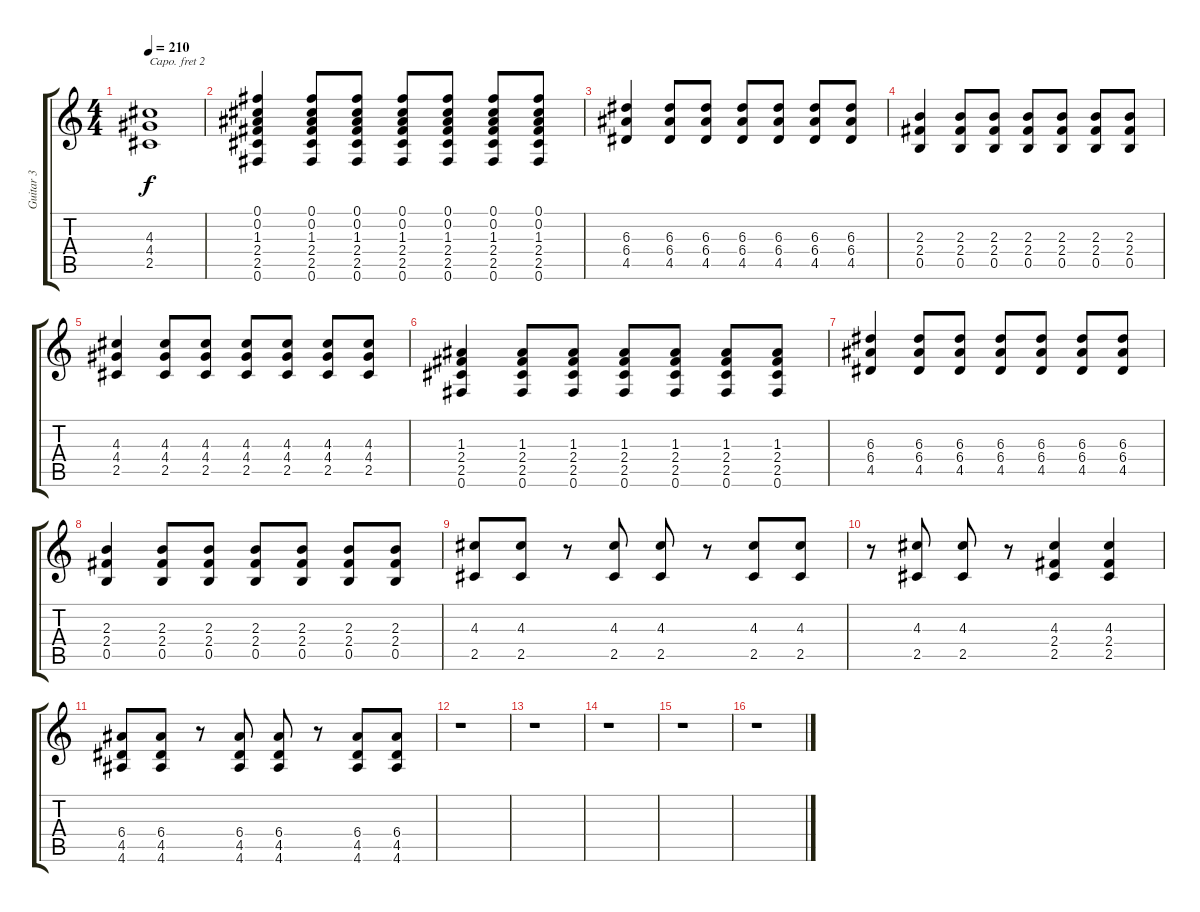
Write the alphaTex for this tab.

\track ("Guitar 3" "Guitar 3") {instrument distortionguitar}
\staff {score tabs}
\capo 2
\tuning (E4 B3 G3 D3 A2 E2) {hide}
\ts (4 4)
\tempo 210
\clef g2
\ks c
(4.3 4.4 2.5).1{dy f} |
(0.1 0.2 1.3 2.4 2.5 0.6).4 (0.1 0.2 1.3 2.4 2.5 0.6).8 (0.1 0.2 1.3 2.4 2.5 0.6).8 (0.1 0.2 1.3 2.4 2.5 0.6).8 (0.1 0.2 1.3 2.4 2.5 0.6).8 (0.1 0.2 1.3 2.4 2.5 0.6).8 (0.1 0.2 1.3 2.4 2.5 0.6).8 |
(6.3 6.4 4.5).4 (6.3 6.4 4.5).8 (6.3 6.4 4.5).8 (6.3 6.4 4.5).8 (6.3 6.4 4.5).8 (6.3 6.4 4.5).8 (6.3 6.4 4.5).8 |
(2.3 2.4 0.5).4 (2.3 2.4 0.5).8 (2.3 2.4 0.5).8 (2.3 2.4 0.5).8 (2.3 2.4 0.5).8 (2.3 2.4 0.5).8 (2.3 2.4 0.5).8 |
(4.3 4.4 2.5).4 (4.3 4.4 2.5).8 (4.3 4.4 2.5).8 (4.3 4.4 2.5).8 (4.3 4.4 2.5).8 (4.3 4.4 2.5).8 (4.3 4.4 2.5).8 |
(1.3 2.4 2.5 0.6).4 (1.3 2.4 2.5 0.6).8 (1.3 2.4 2.5 0.6).8 (1.3 2.4 2.5 0.6).8 (1.3 2.4 2.5 0.6).8 (1.3 2.4 2.5 0.6).8 (1.3 2.4 2.5 0.6).8 |
(6.3 6.4 4.5).4 (6.3 6.4 4.5).8 (6.3 6.4 4.5).8 (6.3 6.4 4.5).8 (6.3 6.4 4.5).8 (6.3 6.4 4.5).8 (6.3 6.4 4.5).8 |
(2.3 2.4 0.5).4 (2.3 2.4 0.5).8 (2.3 2.4 0.5).8 (2.3 2.4 0.5).8 (2.3 2.4 0.5).8 (2.3 2.4 0.5).8 (2.3 2.4 0.5).8 |
(4.3 2.5).8 (4.3 2.5).8 r.8 (4.3 2.5).8 (4.3 2.5).8 r.8 (4.3 2.5).8 (4.3 2.5).8 |
r.8 (4.3 2.5).8 (4.3 2.5).8 r.8 (4.3 2.4 2.5).4 (4.3 2.4 2.5).4 |
(6.4 4.5 4.6).8 (6.4 4.5 4.6).8 r.8 (6.4 4.5 4.6).8 (6.4 4.5 4.6).8 r.8 (6.4 4.5 4.6).8 (6.4 4.5 4.6).8 |
r.1 |
r.1 |
r.1 |
r.1 |
r.1
